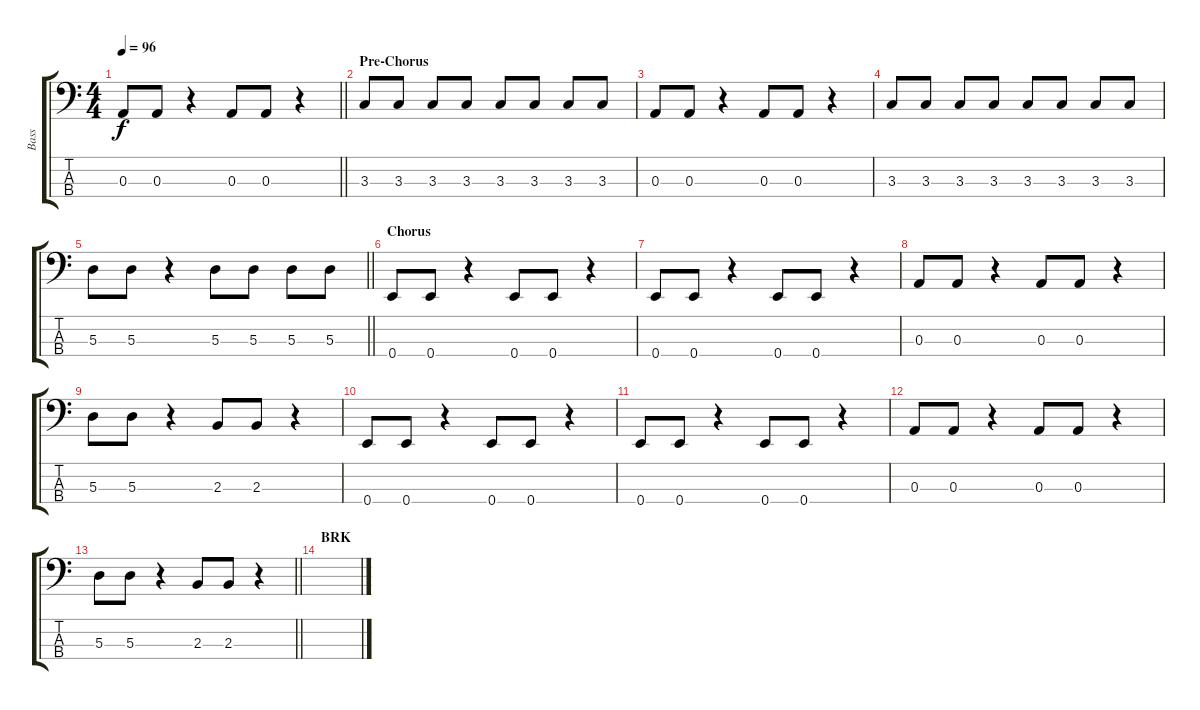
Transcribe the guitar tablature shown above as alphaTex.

\track ("Bass" "Bass") {instrument electricbassfinger}
\staff {score tabs}
\tuning (G2 D2 A1 E1) {hide}
\ts (4 4)
\tempo 96
\clef f4
\barLineRight lightlight
\ks c
0.3.8{dy f} 0.3.8 r.4 0.3.8 0.3.8 r.4 |
\section ("" "Pre-Chorus")
3.3.8 3.3.8 3.3.8 3.3.8 3.3.8 3.3.8 3.3.8 3.3.8 |
0.3.8 0.3.8 r.4 0.3.8 0.3.8 r.4 |
3.3.8 3.3.8 3.3.8 3.3.8 3.3.8 3.3.8 3.3.8 3.3.8 |
\barLineRight lightlight
5.3.8 5.3.8 r.4 5.3.8 5.3.8 5.3.8 5.3.8 |
\section ("" "Chorus")
0.4.8 0.4.8 r.4 0.4.8 0.4.8 r.4 |
0.4.8 0.4.8 r.4 0.4.8 0.4.8 r.4 |
0.3.8 0.3.8 r.4 0.3.8 0.3.8 r.4 |
5.3.8 5.3.8 r.4 2.3.8 2.3.8 r.4 |
0.4.8 0.4.8 r.4 0.4.8 0.4.8 r.4 |
0.4.8 0.4.8 r.4 0.4.8 0.4.8 r.4 |
0.3.8 0.3.8 r.4 0.3.8 0.3.8 r.4 |
\barLineRight lightlight
5.3.8 5.3.8 r.4 2.3.8 2.3.8 r.4 |
\section ("" "BRK")
